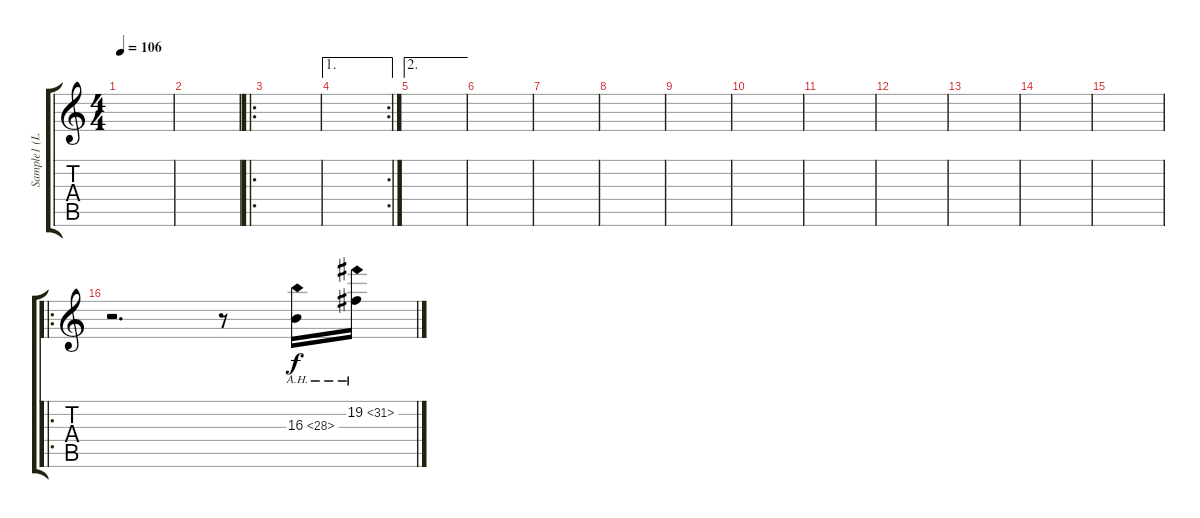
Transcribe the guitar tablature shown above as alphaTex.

\track ("Sample1 (Lethal)" "Sample1 (L") {instrument fx4atmosphere}
\staff {score tabs}
\tuning (E4 B3 G3 D3 A2 E2) {hide}
\ts (4 4)
\tempo 106
\clef g2
\ks c
|
|
\ro
|
\ae 1
\rc 2
|
\ae 2
|
|
|
|
|
|
|
|
|
|
|
\ro
r.2{d volume 10} r.8 16.3{ah 12}.16 19.2{ah 12}.16
